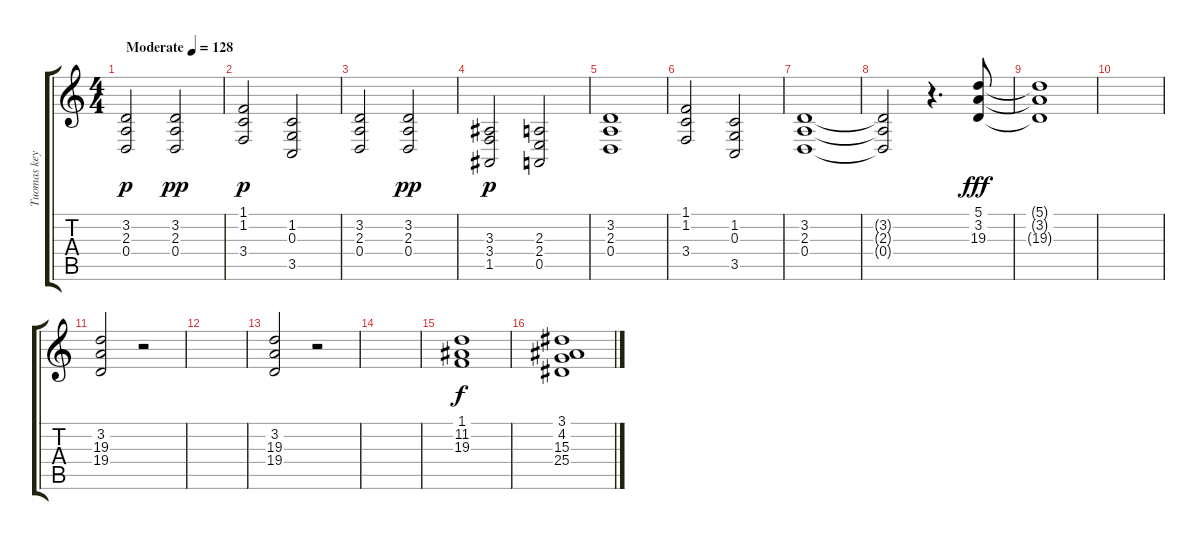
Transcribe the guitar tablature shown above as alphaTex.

\track ("Tuomas keyboard3" "Tuomas key") {instrument choiraahs}
\staff {score tabs}
\tuning (E4 B3 G3 D3 A2 E2) {hide}
\ts (4 4)
\tempo (128 "Moderate")
\clef g2
\ks c
(3.2 2.3 0.4).2{dy p instrument choiraahs} (3.2 2.3 0.4).2{dy pp} |
(1.1 1.2 3.4).2{dy p} (1.2 0.3 3.5).2 |
(3.2 2.3 0.4).2 (3.2 2.3 0.4).2{dy pp} |
(3.3 3.4 1.5).2{dy p} (2.3 2.4 0.5).2 |
(3.2 2.3 0.4).1 |
(1.1 1.2 3.4).2 (1.2 0.3 3.5).2 |
(3.2 2.3 0.4).1 |
(3.2{t} 2.3{t} 0.4{t}).2 r.4{d} (5.1 3.2 19.3).8{dy fff volume 10 instrument stringensemble1} |
(5.1{t} 3.2{t} 19.3{t}).1 |
|
(3.2 19.3 19.4).2{volume 16 instrument choiraahs} r.2 |
|
(3.2 19.3 19.4).2 r.2 |
|
(1.1 11.2 19.3).1{dy f instrument stringensemble1} |
(3.1 4.2 15.3 25.4).1
